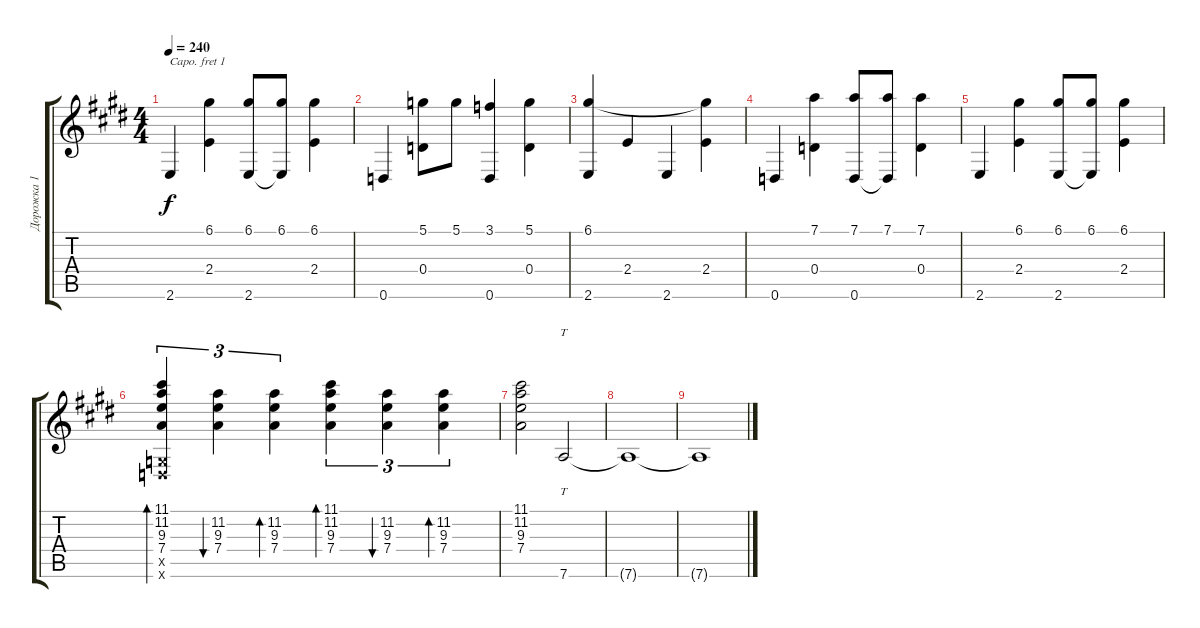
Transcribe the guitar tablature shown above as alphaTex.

\track ("Дорожка 1" "Дорожка 1") {instrument acousticguitarsteel}
\staff {score tabs}
\capo 1
\tuning (Db4 A3 Gb3 Db3 Gb2 Db2) {hide}
\ts (4 4)
\tempo 240
\clef g2
\ks e
2.6.4{dy f} (6.1 2.4).4 (6.1 2.6).8 (6.1 2.6{t}).8 (6.1 2.4).4 |
0.6.4 (5.1 0.4).8 5.1.8 (3.1 0.6).4 (5.1 0.4).4 |
(6.1 2.6).4 2.4.4 2.6.4 (6.1{t} 2.4).4 |
0.6.4 (7.1 0.4).4 (7.1 0.6).8 (7.1 0.6{t}).8 (7.1 0.4).4 |
2.6.4 (6.1 2.4).4 (6.1 2.6).8 (6.1 2.6{t}).8 (6.1 2.4).4 |
(11.1 11.2 9.3 7.4 0.5{x} 0.6{x}).4{tu (3 2) bd 60} (11.2 9.3 7.4).4{tu (3 2) bu 60} (11.2 9.3 7.4).4{tu (3 2) bd 60} (11.1 11.2 9.3 7.4).4{tu (3 2) bd 60} (11.2 9.3 7.4).4{tu (3 2) bu 60} (11.2 9.3 7.4).4{tu (3 2) bd 60} |
(11.1 11.2 9.3 7.4).2 7.6.2{tt} |
7.6{t}.1 |
7.6{t}.1
